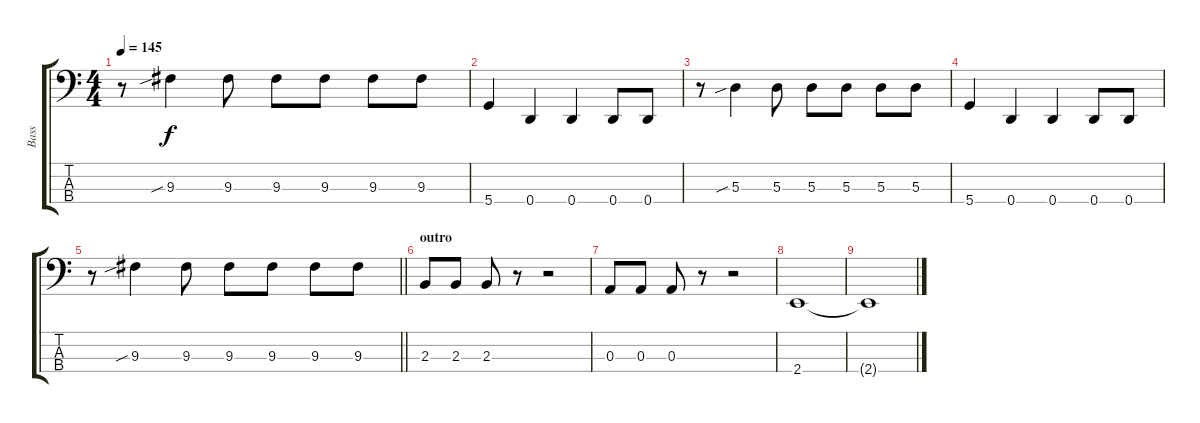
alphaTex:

\track ("Bass" "Bass") {instrument electricbassfinger}
\staff {score tabs}
\tuning (G2 D2 A1 D1) {hide}
\ts (4 4)
\tempo 145
\clef f4
\ks c
r.8{dy f} 9.3{sib}.4 9.3.8 9.3.8 9.3.8 9.3.8 9.3.8 |
5.4.4 0.4.4 0.4.4 0.4.8 0.4.8 |
r.8 5.3{sib}.4 5.3.8 5.3.8 5.3.8 5.3.8 5.3.8 |
5.4.4 0.4.4 0.4.4 0.4.8 0.4.8 |
\barLineRight lightlight
r.8 9.3{sib}.4 9.3.8 9.3.8 9.3.8 9.3.8 9.3.8 |
\section ("" "outro")
2.3.8 2.3.8 2.3.8 r.8 r.2 |
0.3.8 0.3.8 0.3.8 r.8 r.2 |
2.4.1 |
2.4{t}.1
